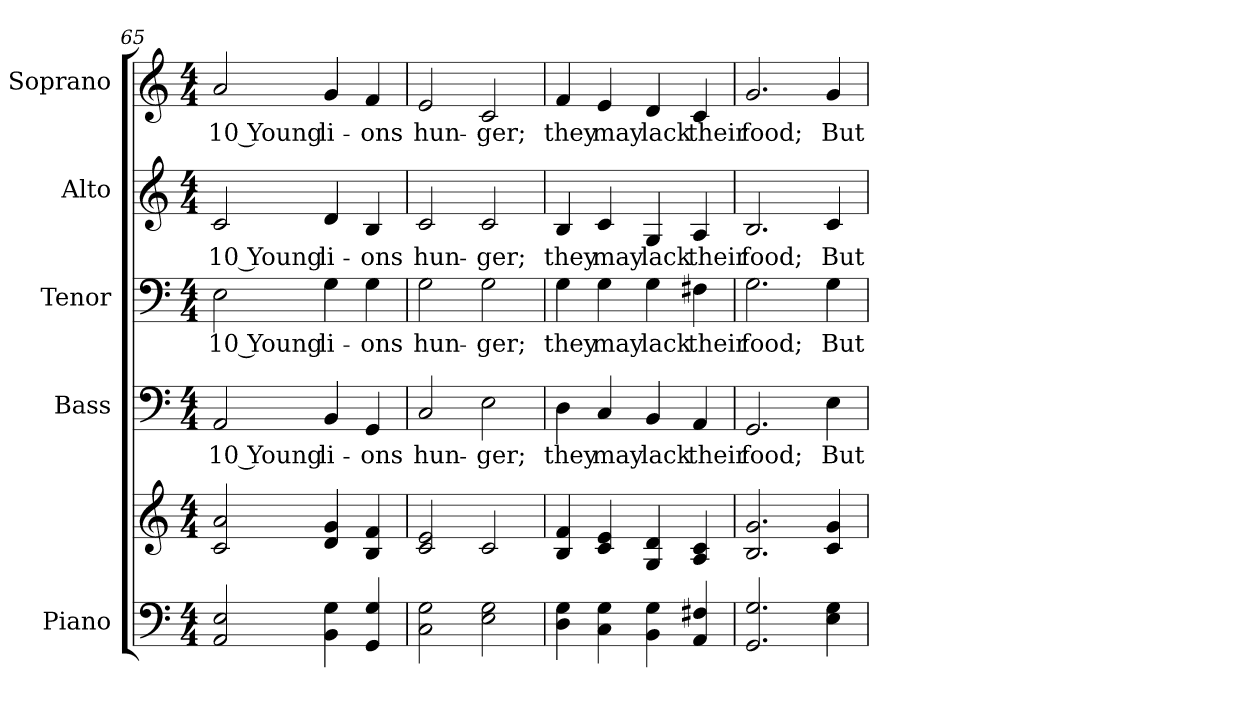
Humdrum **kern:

**kern	**kern	**kern	**text	**kern	**text	**kern	**text	**kern	**text
*part5	*part5	*part4	*part4	*part3	*part3	*part2	*part2	*part1	*part1
*staff6	*staff5	*staff4	*staff4	*staff3	*staff3	*staff2	*staff2	*staff1	*staff1
*I"Piano	*	*I"Bass	*	*I"Tenor	*	*I"Alto	*	*I"Soprano	*
*I'Pno.	*	*I'B.	*	*I'T.	*	*I'A.	*	*I'S.	*
!!LO:PB:g=z
*clefF4	*clefG2	*clefF4	*	*clefF4	*	*clefG2	*	*clefG2	*
*k[]	*k[]	*k[]	*	*k[]	*	*k[]	*	*k[]	*
*C:	*C:	*C:	*	*C:	*	*C:	*	*C:	*
*M4/4	*M4/4	*M4/4	*	*M4/4	*	*M4/4	*	*M4/4	*
=65	=65	=65	=65	=65	=65	=65	=65	=65	=65
!	!	!	!LO:LY:b:color=#000000	!	!	!	!	!	!
!	!	!	!	!	!LO:LY:b:color=#000000	!	!	!	!
!	!	!	!	!	!	!	!LO:LY:b:color=#000000	!	!
!	!	!	!	!	!	!	!	!	!LO:LY:b:color=#000000
2AAi/ 2Ei	2ci/ 2ai	2AAi/	10 Young	2Ei\	10 Young	2ci/	10 Young	2ai/	10 Young
!	!	!	!LO:LY:b:color=#000000	!	!	!	!	!	!
!	!	!	!	!	!LO:LY:b:color=#000000	!	!	!	!
!	!	!	!	!	!	!	!LO:LY:b:color=#000000	!	!
!	!	!	!	!	!	!	!	!	!LO:LY:b:color=#000000
4BBi\ 4Gi	4di/ 4gi	4BBi/	li-	4Gi\	li-	4di/	li-	4gi/	li-
!	!	!	!LO:LY:b:color=#000000	!	!	!	!	!	!
!	!	!	!	!	!LO:LY:b:color=#000000	!	!	!	!
!	!	!	!	!	!	!	!LO:LY:b:color=#000000	!	!
!	!	!	!	!	!	!	!	!	!LO:LY:b:color=#000000
4GGi/ 4Gi	4Bi/ 4fi	4GGi/	-ons	4Gi\	-ons	4Bi/	-ons	4fi/	-ons
=66	=66	=66	=66	=66	=66	=66	=66	=66	=66
!	!	!	!LO:LY:b:color=#000000	!	!	!	!	!	!
!	!	!	!	!	!LO:LY:b:color=#000000	!	!	!	!
!	!	!	!	!	!	!	!LO:LY:b:color=#000000	!	!
!	!	!	!	!	!	!	!	!	!LO:LY:b:color=#000000
2Ci\ 2Gi	2ci/ 2ei	2Ci/	hun-	2Gi\	hun-	2ci/	hun-	2ei/	hun-
!	!	!	!LO:LY:b:color=#000000	!	!	!	!	!	!
!	!	!	!	!	!LO:LY:b:color=#000000	!	!	!	!
!	!	!	!	!	!	!	!LO:LY:b:color=#000000	!	!
!	!	!	!	!	!	!	!	!	!LO:LY:b:color=#000000
2Ei\ 2Gi	2ci/	2Ei\	-ger;	2Gi\	-ger;	2ci/	-ger;	2ci/	-ger;
=67	=67	=67	=67	=67	=67	=67	=67	=67	=67
!	!	!	!LO:LY:b:color=#000000	!	!	!	!	!	!
!	!	!	!	!	!LO:LY:b:color=#000000	!	!	!	!
!	!	!	!	!	!	!	!LO:LY:b:color=#000000	!	!
!	!	!	!	!	!	!	!	!	!LO:LY:b:color=#000000
4Di\ 4Gi	4Bi/ 4fi	4Di\	they	4Gi\	they	4Bi/	they	4fi/	they
!	!	!	!LO:LY:b:color=#000000	!	!	!	!	!	!
!	!	!	!	!	!LO:LY:b:color=#000000	!	!	!	!
!	!	!	!	!	!	!	!LO:LY:b:color=#000000	!	!
!	!	!	!	!	!	!	!	!	!LO:LY:b:color=#000000
4Ci\ 4Gi	4ci/ 4ei	4Ci/	may	4Gi\	may	4ci/	may	4ei/	may
!	!	!	!LO:LY:b:color=#000000	!	!	!	!	!	!
!	!	!	!	!	!LO:LY:b:color=#000000	!	!	!	!
!	!	!	!	!	!	!	!LO:LY:b:color=#000000	!	!
!	!	!	!	!	!	!	!	!	!LO:LY:b:color=#000000
4BBi\ 4Gi	4Gi/ 4di	4BBi/	lack	4Gi\	lack	4Gi/	lack	4di/	lack
!	!	!	!LO:LY:b:color=#000000	!	!	!	!	!	!
!	!	!	!	!	!LO:LY:b:color=#000000	!	!	!	!
!	!	!	!	!	!	!	!LO:LY:b:color=#000000	!	!
!	!	!	!	!	!	!	!	!	!LO:LY:b:color=#000000
4AAi/ 4F#Xi	4Ai/ 4ci	4AAi/	their	4F#Xi\	their	4Ai/	their	4ci/	their
=68	=68	=68	=68	=68	=68	=68	=68	=68	=68
!	!	!	!LO:LY:b:color=#000000	!	!	!	!	!	!
!	!	!	!	!	!LO:LY:b:color=#000000	!	!	!	!
!	!	!	!	!	!	!	!LO:LY:b:color=#000000	!	!
!	!	!	!	!	!	!	!	!	!LO:LY:b:color=#000000
2.GGi/ 2.Gi	2.Bi/ 2.gi	2.GGi/	food;	2.Gi\	food;	2.Bi/	food;	2.gi/	food;
!	!	!	!LO:LY:b:color=#000000	!	!	!	!	!	!
!	!	!	!	!	!LO:LY:b:color=#000000	!	!	!	!
!	!	!	!	!	!	!	!LO:LY:b:color=#000000	!	!
!	!	!	!	!	!	!	!	!	!LO:LY:b:color=#000000
4Ei\ 4Gi	4ci/ 4gi	4Ei\	But	4Gi\	But	4ci/	But	4gi/	But
=	=	=	=	=	=	=	=	=	=
*-	*-	*-	*-	*-	*-	*-	*-	*-	*-
